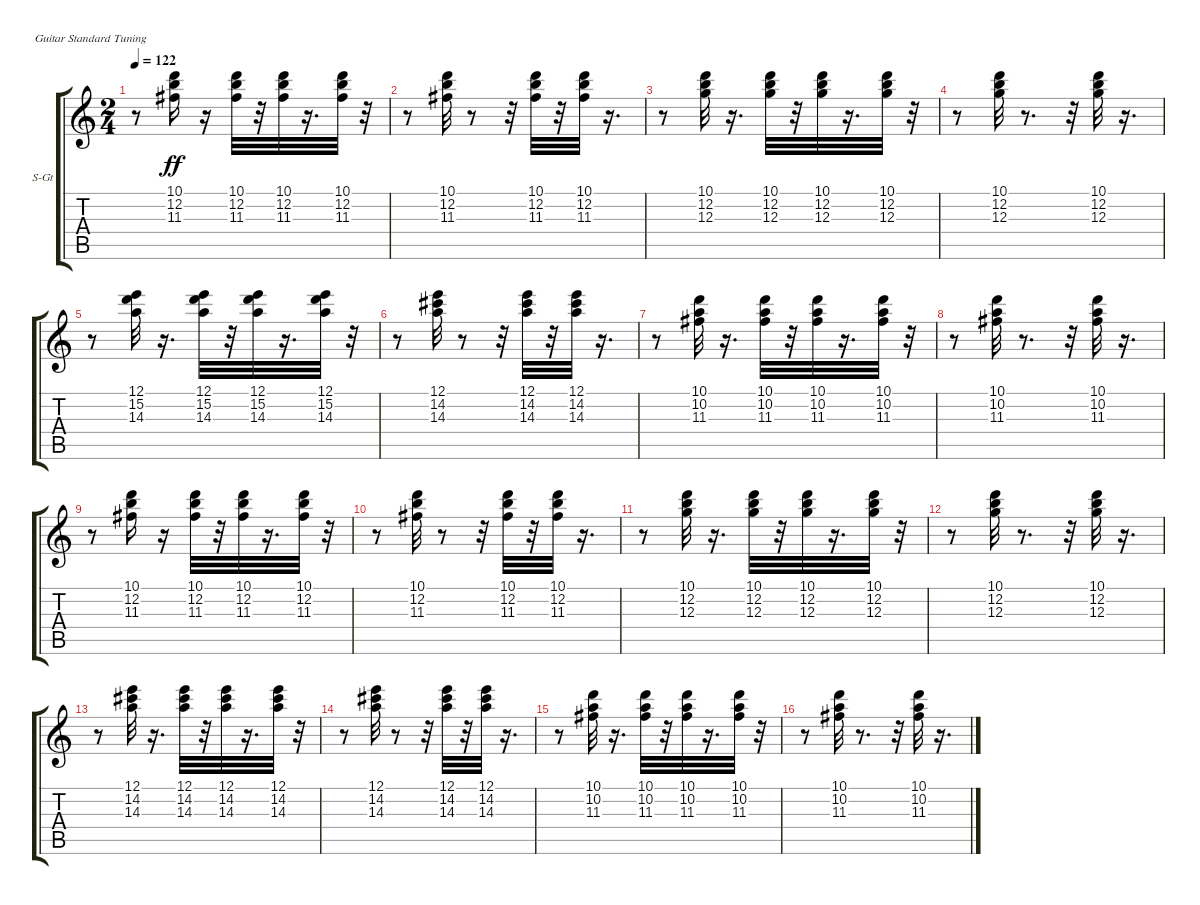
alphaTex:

\bracketExtendMode groupsimilarinstruments
\firstSystemTrackNameOrientation horizontal
\otherSystemsTrackNameOrientation horizontal
\track ("Гитара 2" "S-Gt") {instrument rockorgan}
\staff {score tabs}
\tuning (E4 B3 G3 D3 A2 E2)
\displaytranspose 12
\ts (2 4)
\tempo 122
\clef g2
\ks c
r.8{dy ff} (10.1 12.2 11.3).16 r.16 (10.1 12.2 11.3).32 r.32 (10.1 12.2 11.3).32 r.16{d} (10.1 12.2 11.3).32 r.32 |
r.8 (10.1 12.2 11.3).32 r.8 r.32 (10.1 12.2 11.3).32 r.32 (10.1 12.2 11.3).32 r.16{d} |
r.8 (10.1 12.2 12.3).32 r.16{d} (10.1 12.2 12.3).32 r.32 (10.1 12.2 12.3).32 r.16{d} (10.1 12.2 12.3).32 r.32 |
r.8 (10.1 12.2 12.3).32 r.8{d} r.32 (10.1 12.2 12.3).32 r.16{d} |
r.8 (12.1 15.2 14.3).32 r.16{d} (12.1 15.2 14.3).32 r.32 (12.1 15.2 14.3).32 r.16{d} (12.1 15.2 14.3).32 r.32 |
r.8 (12.1 14.2 14.3).32 r.8 r.32 (12.1 14.2 14.3).32 r.32 (12.1 14.2 14.3).32 r.16{d} |
r.8 (10.1 10.2 11.3).32 r.16{d} (10.1 10.2 11.3).32 r.32 (10.1 10.2 11.3).32 r.16{d} (10.1 10.2 11.3).32 r.32 |
r.8 (10.1 10.2 11.3).32 r.8{d} r.32 (10.1 10.2 11.3).32 r.16{d} |
r.8 (10.1 12.2 11.3).16 r.16 (10.1 12.2 11.3).32 r.32 (10.1 12.2 11.3).32 r.16{d} (10.1 12.2 11.3).32 r.32 |
r.8 (10.1 12.2 11.3).32 r.8 r.32 (10.1 12.2 11.3).32 r.32 (10.1 12.2 11.3).32 r.16{d} |
r.8 (10.1 12.2 12.3).32 r.16{d} (10.1 12.2 12.3).32 r.32 (10.1 12.2 12.3).32 r.16{d} (10.1 12.2 12.3).32 r.32 |
r.8 (10.1 12.2 12.3).32 r.8{d} r.32 (10.1 12.2 12.3).32 r.16{d} |
r.8 (12.1 14.2 14.3).32 r.16{d} (12.1 14.2 14.3).32 r.32 (12.1 14.2 14.3).32 r.16{d} (12.1 14.2 14.3).32 r.32 |
r.8 (12.1 14.2 14.3).32 r.8 r.32 (12.1 14.2 14.3).32 r.32 (12.1 14.2 14.3).32 r.16{d} |
r.8 (10.1 10.2 11.3).32 r.16{d} (10.1 10.2 11.3).32 r.32 (10.1 10.2 11.3).32 r.16{d} (10.1 10.2 11.3).32 r.32 |
r.8 (10.1 10.2 11.3).32 r.8{d} r.32 (10.1 10.2 11.3).32 r.16{d}
